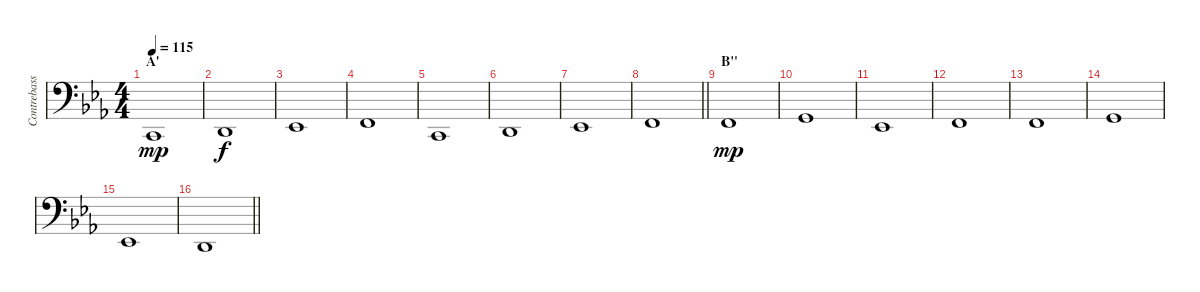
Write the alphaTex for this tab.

\track ("Contrebasse" "Contrebass") {instrument stringensemble1}
\staff {score}
\tuning (G2 D2 A1 E1 B0) {hide}
\ts (4 4)
\section ("" "A'")
\tempo 115
\clef f4
\ks cminor
3.3.1{dy mp} |
5.3.1{dy f} |
6.3.1 |
8.3.1 |
3.3.1 |
5.3.1 |
6.3.1 |
\barLineRight lightlight
8.3.1 |
\section ("" "B''")
8.3.1{dy mp} |
10.3.1 |
6.3.1 |
8.3.1 |
8.3.1 |
10.3.1 |
6.3.1 |
\barLineRight lightlight
5.3.1
